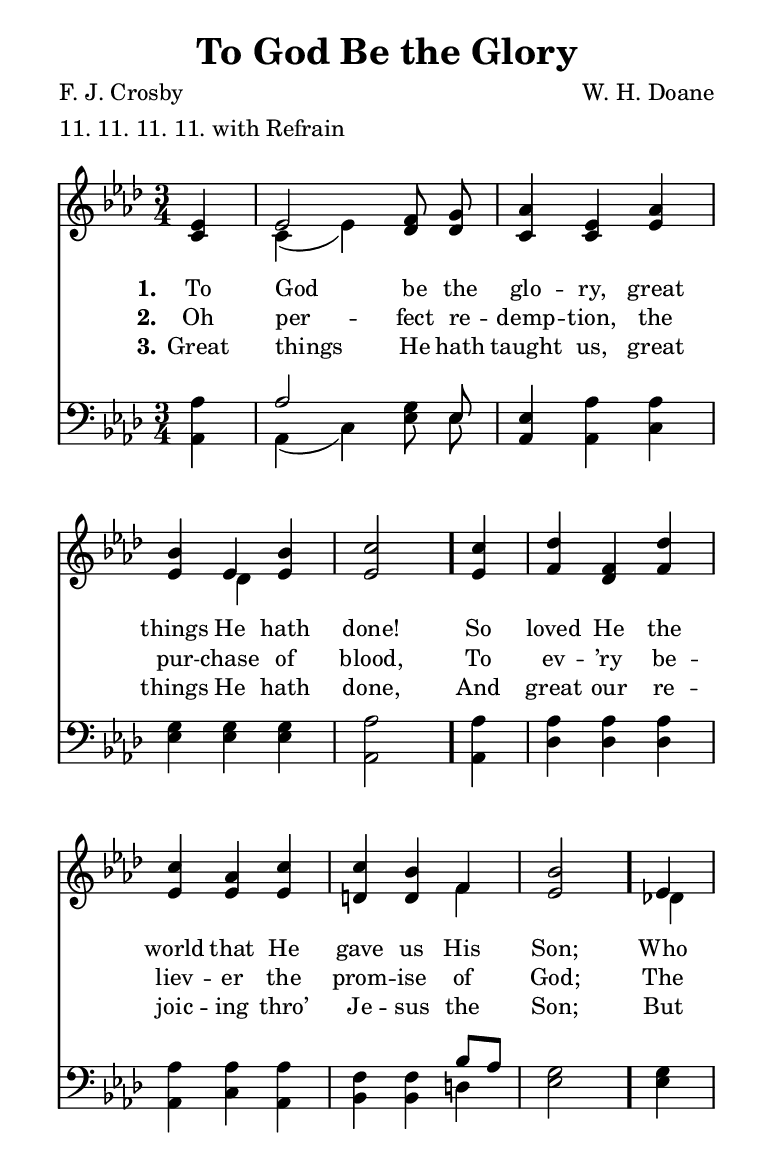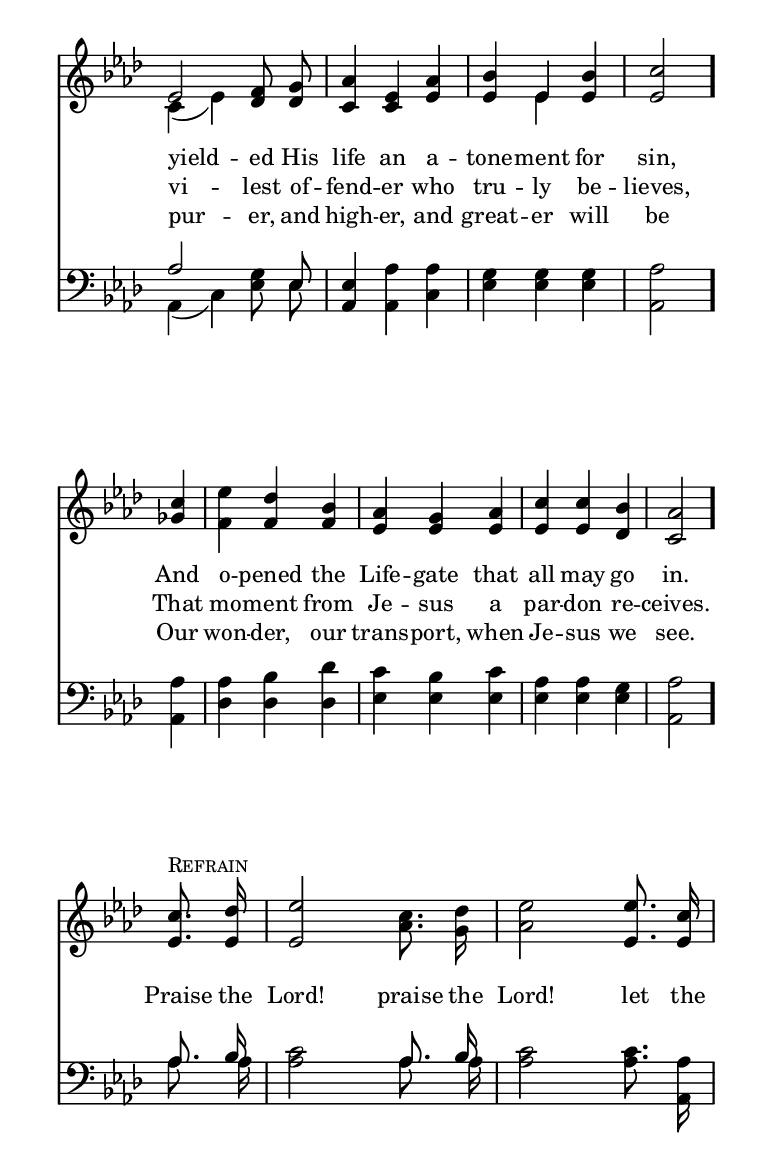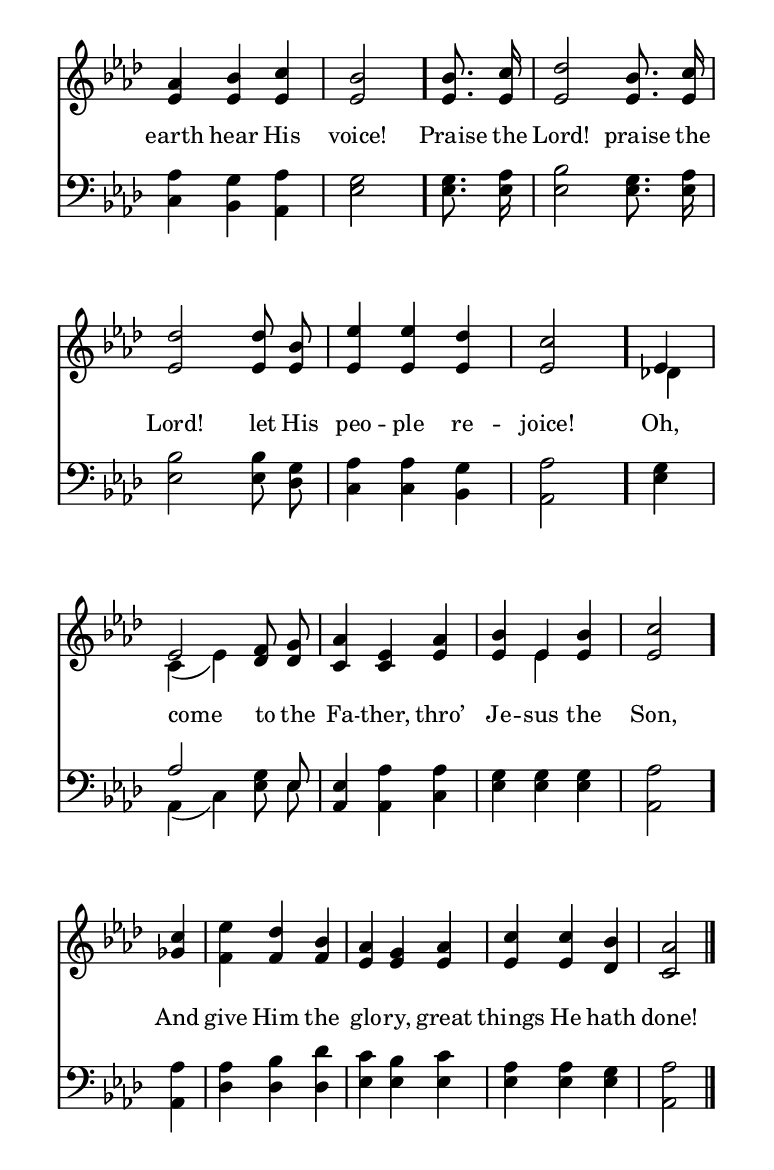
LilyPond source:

\include "common/global.ily"
\paper {
  \include "common/paper.ily"
  ragged-last-bottom = ##t
  system-count = #(cond (is-eogsized 6) (#t #f))
  systems-per-page = #(cond (is-eogsized 5) (#t #f))
}

\header{
  %gospel
  hymnnumber = "130"
  title = "To God Be the Glory"
  tunename = ""
  meter = "11. 11. 11. 11. with Refrain"
  poet = "F. J. Crosby"
  composer = "W. H. Doane"
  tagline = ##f
}

% for fermata in MIDI
ta = { \tempo 4=100 }
tb = { \tempo 4=50 }

patternAA = { c4 | c2      c8 c8 | c4 c4 c4 | c4 c4 c4 | c2 }
patternAB = { c4 | c4( c4) c8 c8 | c4 c4 c4 | c4 c4 c4 | c2 }

patternBA = { c4 | c4 c4 c4 | c4 c4 c4 | c4 c4 c4      | c2 }
patternBB = { c4 | c4 c4 c4 | c4 c4 c4 | c4 c4 c8[ c8] | c2 }

patternCA = { c8. c16 | c2 c8. c16 | c2 }
patternCB = { c8. c16 | c4 c4 c4 | c2 }
patternCC = { c8  c8  | c4 c4 c4 | c2 }

global = {
  \include "common/overrides.ily"
  \override Staff.TimeSignature.style = #'numbered
  \time 3/4
  \override Score.MetronomeMark.transparent = ##t % hide all fermata changes too
  \ta
  \key aes \major
  \partial 4
  \autoBeamOff
}

notesSoprano = {
\global
\relative c' {

  \changePitch \patternAA { ees | ees f g | aes ees aes | bes ees, bes' | c }
  \changePitch \patternBA { c des f, des' | c aes c | c bes f | bes }
  \changePitch \patternAA { ees, | ees f g | aes ees aes | bes ees, bes' | c }
  \changePitch \patternBA { c | ees des bes | aes g aes | c c bes | aes }

  << s^\markup { \small \caps "Refrain" }
  \changePitch \patternCA { c des | ees c des | ees } >>
  \changePitch \patternCB { ees c | aes bes c | bes }
  \changePitch \patternCA { bes c | des bes c | des }
  \changePitch \patternCC { des bes | ees ees des | c }
  \changePitch \patternAA { ees, | ees f g | aes ees aes | bes ees, bes' | c }
  \changePitch \patternBA { c | ees des bes | aes g aes | c c bes | aes }

  \bar "|."

}
}

notesAlto = {
\global
\relative e' {

  \changePitch \patternAB { c | c ees des des | c c ees | ees des ees | ees }
  \changePitch \patternBA { ees | f des f | ees ees ees | d d f | ees }
  \changePitch \patternAB { des! | c ees des des | c c ees | ees ees ees | ees }
  \changePitch \patternBA { ges | f f f | ees ees ees | ees ees des | c }

  \changePitch \patternCA { ees ees | ees aes g | aes }
  \changePitch \patternCB { ees ees | ees ees ees | ees }
  \changePitch \patternCA { ees ees | ees ees ees | ees }
  \changePitch \patternCC { ees ees | ees ees ees | ees }
  \changePitch \patternAB { des! | c ees des des | c c ees | ees ees ees | ees }
  \changePitch \patternBA { ges | f f f | ees ees ees | ees ees des | c }

}
}

notesTenor = {
\global
\relative a {

  \changePitch \patternAA { aes | aes g ees | ees aes aes | g g g | aes }
  \changePitch \patternBB { aes | aes aes aes | aes aes aes | f f bes aes | g }
  \changePitch \patternAA { g | aes g ees | ees aes aes | g g g | aes }
  \changePitch \patternBA { aes | aes bes des | c bes c | aes aes g | aes }

  \changePitch \patternCA { aes bes | c aes bes | c }
  \changePitch \patternCB { c aes | aes g aes | g }
  \changePitch \patternCA { g aes | bes g aes | bes }
  \changePitch \patternCC { bes g | aes aes g | aes }
  \changePitch \patternAA { g | aes g ees | ees aes aes | g g g | aes }
  \changePitch \patternBA { aes | aes bes des | c bes c | aes aes g | aes }

}
}

notesBass = {
\global
\relative f, {

  \changePitch \patternAB { aes | aes c | ees ees | aes, aes c | ees ees ees | aes, }
  \changePitch \patternBA { aes | des des des | aes c aes | bes bes d | ees }
  \changePitch \patternAB { ees | aes, c ees ees | aes, aes c | ees ees ees | aes, }
  \changePitch \patternBA { aes | des des des | ees ees ees | ees ees ees | aes, }

  \changePitch \patternCA { aes' aes | aes aes aes | aes }
  \changePitch \patternCB { aes aes, | c bes aes | ees' }
  \changePitch \patternCA { ees ees | ees ees ees | ees }
  \changePitch \patternCC { ees des | c c bes | aes }
  \changePitch \patternAB { ees' | aes, c ees ees | aes, aes c | ees ees ees | aes, }
  \changePitch \patternBA { aes | des des des | ees ees ees | ees ees ees | aes, }

}
}

Refrain = \lyricmode {

Praise the Lord! praise the Lord! let the earth hear His voice! \bar "."
Praise the Lord! praise the Lord! let His peo -- ple re -- joice! \bar "."
Oh, come to the Fa -- ther, thro’ Je -- sus the Son, \bar "."
And give Him the glo -- ry, great things He hath done! \bar "."

}

wordsA = \lyricmode {
\set stanza = "1."

To God be the glo -- ry, great things He hath done! \bar "."
So loved He the world that He gave us His Son; \bar "."
Who yield -- ed His life an a -- tone -- ment for sin, \bar "."
And o -- pened the Life -- gate that all may go in. \bar "."

}

wordsB = \lyricmode {
\set stanza = "2."

Oh per -- fect re -- demp -- tion, the pur -- chase of blood,
To ev -- ’ry be -- liev -- er the prom -- ise of God;
The vi -- lest of -- fend -- er who tru -- ly be -- lieves,
That mo -- ment from Je -- sus a par -- don re -- ceives.

{ \break }
\Refrain

}

wordsC = \lyricmode {
\set stanza = "3."

Great things He hath taught us, great things He hath done,
And great our re -- joic -- ing thro’ Je -- sus the Son;
But pur -- er, and high -- er, and great -- er will be
Our won -- der, our trans -- port, when Je -- sus we see.

}

\score {
  \context ChoirStaff <<
    \context Staff = upper <<
      \set Staff.autoBeaming = ##f
      \set ChoirStaff.systemStartDelimiter = #'SystemStartBar
      \set ChoirStaff.printPartCombineTexts = ##f
      \partcombine #'(2 . 9) \notesSoprano \notesAlto
      \context NullVoice = sopranos { \voiceOne << \notesSoprano >> }
      \context NullVoice = altos { \voiceTwo << \notesAlto >> }
      \context Lyrics = one   \lyricsto altos \wordsA
      \context Lyrics = two   \lyricsto altos \wordsB
      \context Lyrics = three \lyricsto altos \wordsC
    >>
    \context Staff = men <<
      \set Staff.autoBeaming = ##f
      \clef bass
      \set ChoirStaff.printPartCombineTexts = ##f
      \partcombine #'(2 . 9) \notesTenor \notesBass
      \context NullVoice = tenors { \voiceOne << \notesTenor >> }
      \context NullVoice = basses { \voiceTwo << \notesBass >> }
    >>
  >>
  \layout {
    \include "common/layout.ily"
  }
  \midi{
    \include "common/midi.ily"
  }
}

\version "2.19.49"  % necessary for upgrading to future LilyPond versions.

% vi:set et ts=2 sw=2 ai nocindent syntax=lilypond:
